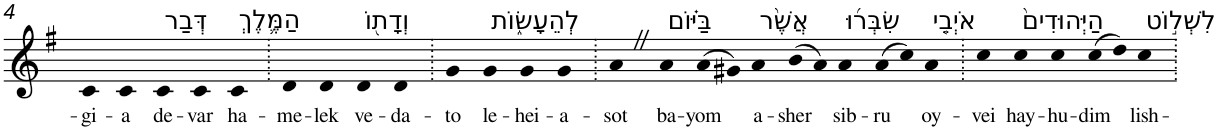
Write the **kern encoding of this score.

**kern	**text
*part1	*part1
*staff1	*staff1
*I"Piano	*
*I'Pno	*
!!LO:PB:g=z
*clefG2	*
*k[f#]	*
*G:	*
=4	=4
!	!LO:LY:b
4c	-gi-
!	!LO:LY:b
4c	-a
!LO:TX:a:t=דְּבַר	!
!	!LO:LY:b
4c	de-
!	!LO:LY:b
4c	-var
!LO:TX:a:t=הַמֶּ֛לֶךְ	!
!	!LO:LY:b
4c	ha-
=5.	=5.
!	!LO:LY:b
4d	-me-
!	!LO:LY:b
4d	-lek
!LO:TX:a:t=וְדָת֖וֹ	!
!	!LO:LY:b
4d	ve-
!	!LO:LY:b
4d	-da-
=6.	=6.
!	!LO:LY:b
4g	-to
!LO:TX:a:t=לְהֵעָשׂ֑וֹת	!
!	!LO:LY:b
4g	le-
!	!LO:LY:b
4g	-hei-
!	!LO:LY:b
4g	-a-
=7.	=7.
!	!LO:LY:b
4aZ	-sot
!LO:TX:a:t=בַּיּ֗וֹם	!
!	!LO:LY:b
4a	ba-
!	!LO:LY:b
(>8a	-yom
8g#X)	.
!LO:TX:a:t=אֲשֶׁ֨ר	!
!	!LO:LY:b
4a	a-
!	!LO:LY:b
(>8b	-sher
8a)	.
!LO:TX:a:t=שִׂבְּר֜וּ	!
!	!LO:LY:b
4a	sib-
!	!LO:LY:b
(>8a	-ru
8cc)	.
!LO:TX:a:t=אֹיְבֵ֤י	!
!	!LO:LY:b
4a	oy-
=8.	=8.
!	!LO:LY:b
4cc	-vei
!LO:TX:a:t=הַיְּהוּדִים֙	!
!	!LO:LY:b
4cc	hay-
!	!LO:LY:b
4cc	-hu-
!	!LO:LY:b
(>8cc	-dim
8dd)	.
!LO:TX:a:t=לִשְׁל֣וֹט	!
!	!LO:LY:b
4cc	lish-
=.	=.
*-	*-
